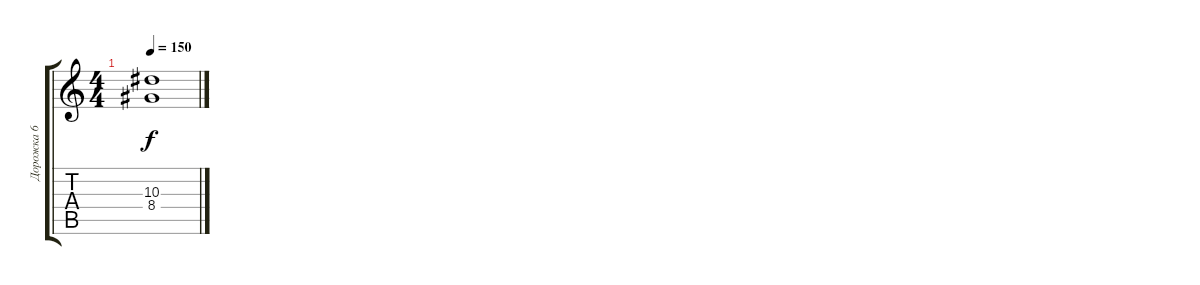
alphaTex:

\track ("Дорожка 6" "Дорожка 6") {instrument electricguitarclean}
\staff {score tabs}
\tuning (D4 A3 F3 C3 G2 C2) {hide}
\ts (4 4)
\tempo 150
\clef g2
\ks c
(10.3 8.4).1{dy f}
